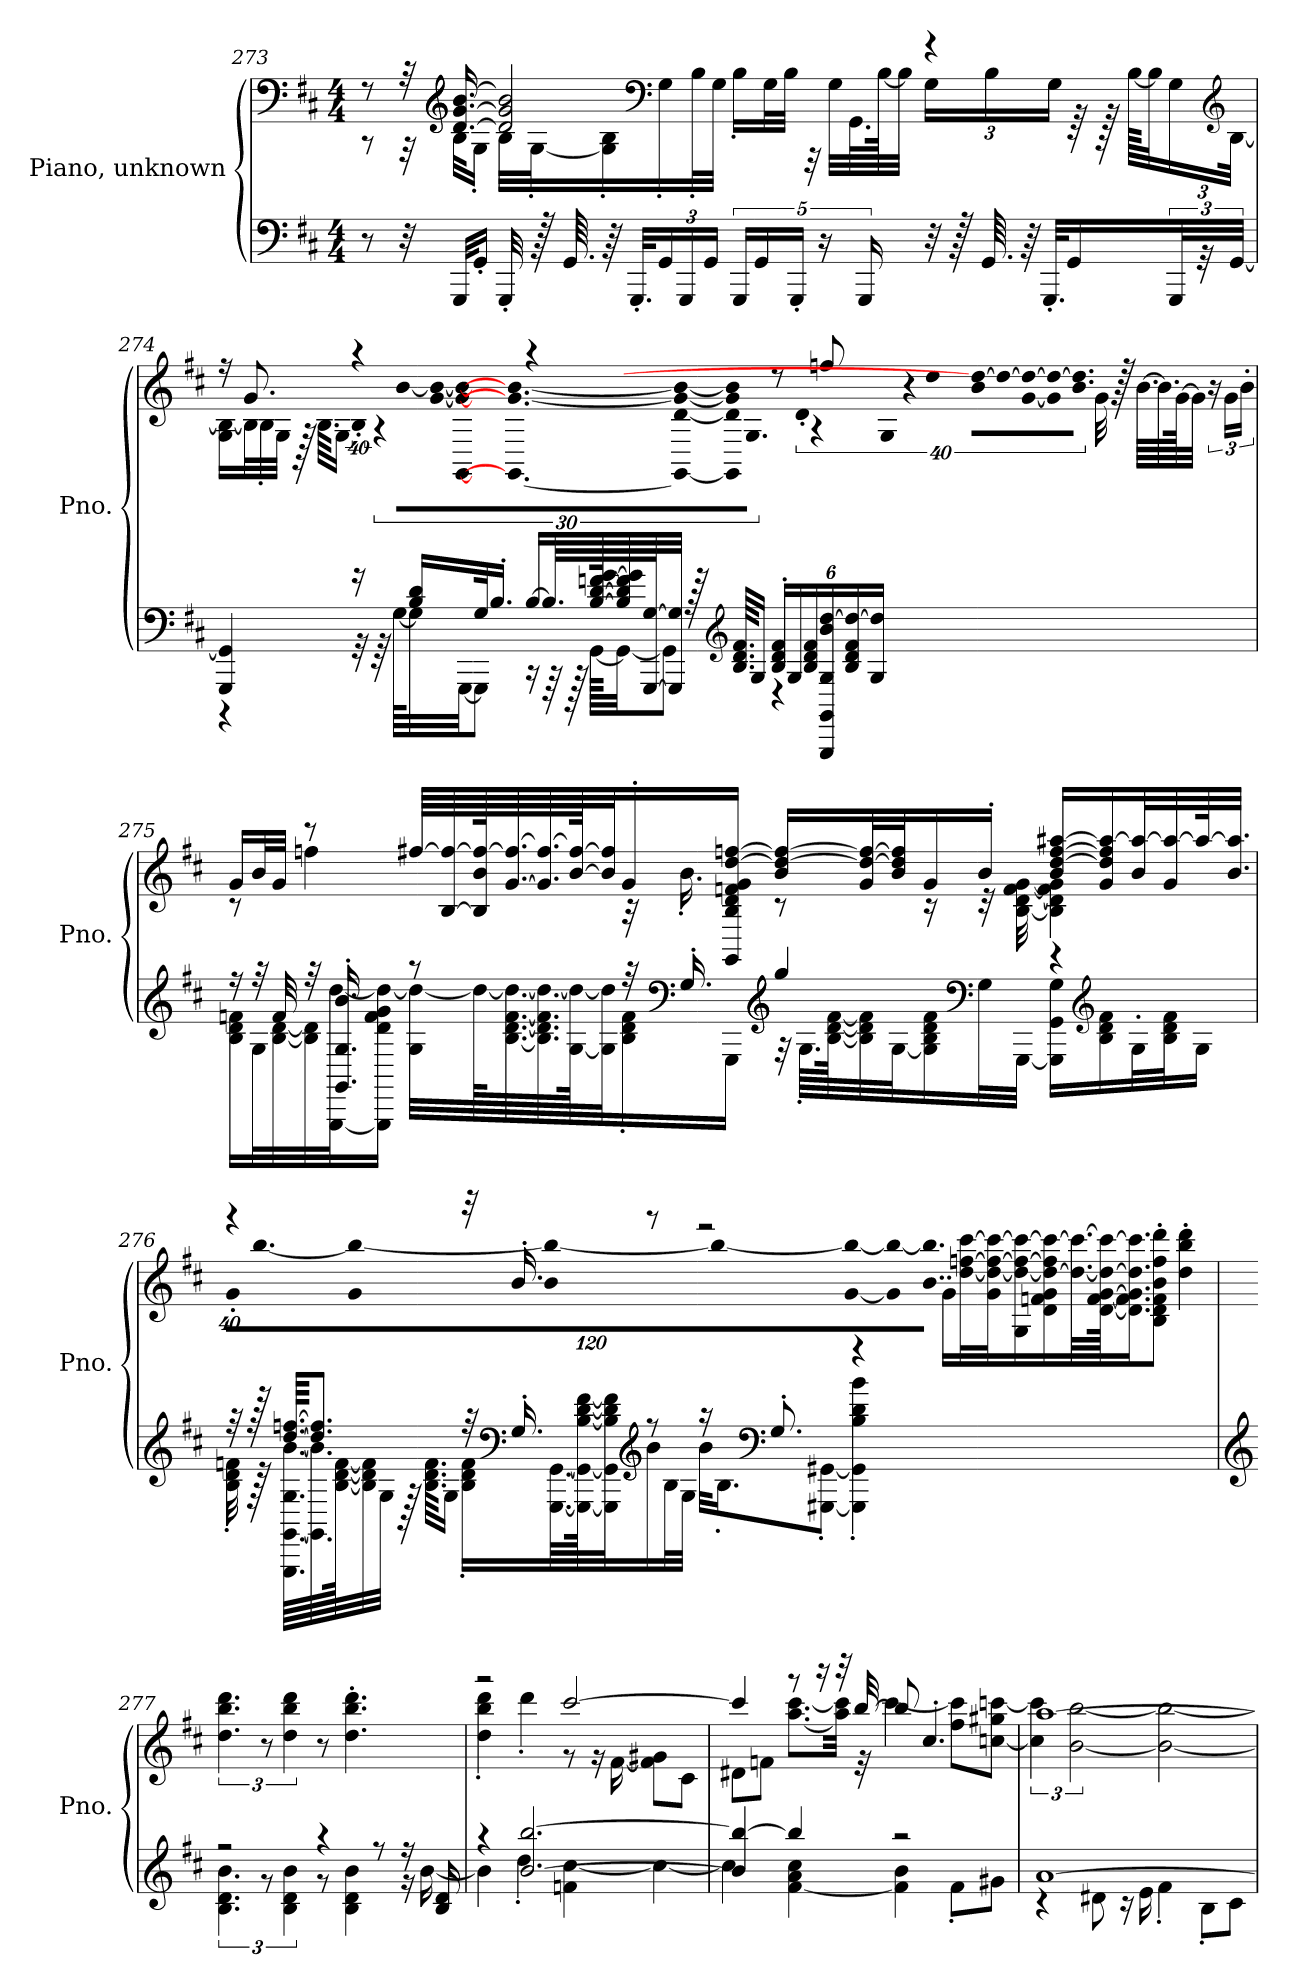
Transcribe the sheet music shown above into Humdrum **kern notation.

**kern	**kern
*part1	*part1
*staff2	*staff1
*I"Piano, unknown	*
*I'Pno.	*
!!LO:LB:g=z
*clefF4	*clefF4
*k[f#c#]	*k[f#c#]
*M4/4	*M4/4
=273	=273
*	*^
8r	8r	8r
32r	32r	32r
*	*clefG2	*
32GGG/KLL	[16.d/ [16.g/ [16.b/	32B\KLL
16GG'/JJ	.	16G'\JJ
32GGG'/	2d/] 2g/] 2b/]	32B\LLL
128r	.	[32G'\J
64.GG/	.	.
64r	.	16G\]' 16B\'
32.GGG'/KLL	.	.
*	*clefF4	*
*Xbrackettup	*	*
24GG/	.	16G'\
24GGG/	.	.
.	.	32B'\L
24GG/JJ	.	.
.	.	32G\JJJ
*brackettup	*	*
20GGG/LL	.	16B'\LL
20GG/	.	.
.	.	32G\L
.	.	32B\JJJ
20GGG'/JJ	.	.
.	.	32r
20r	.	.
.	.	32G\LLL
.	.	64.GG\L
20GGG/	.	.
.	.	[128B\JK
.	.	32B\JJJ]
*	*	*Xbrackettup
32r	4r	24G\LL
128r	.	.
64.GG/	.	.
.	.	24B\
64r	.	.
32.GGG'/KLL	.	.
.	.	24G\JJ
16GG/	.	64r
.	.	128r
.	.	[128B\KKLLL
.	.	32B\J]
48GGG/JJk	.	24G\
48r	.	.
*	*clefG2	*
[48GG/	.	[48B\JJk
!!LO:LB:g=z	!!
=274	=274	=274
*^	*	*
4GGG/ 4GG/]	4r	16r	16G\ 16B\_LL
.	.	8.g/	32B\L]
.	.	.	32B'\
.	.	.	32G\JJJ
.	.	.	128r
.	.	.	64.B\KKLL
.	.	.	16G\JJ
*	*	*	*brackettup
!	!	!	!LO:N:vis=32
16r	32r	4r	640%23B'\
.	64r	.	.
!	!	!	!LO:N:vis=64
.	.	.	960%17r
.	[64G\KLLL	.	.
!	!	!	!LO:N:vis=64
.	.	.	[960%17b\LLLL
16B/ 16d/LL	32G\]	.	.
!	!	!	!LO:N:vis=64
.	.	.	[960%17g\ 960%17b\_
!	!	!	!LO:N:vis=64
.	.	.	[960%17GG\ 960%17g\_ 960%17b\_J
.	[32GGG\JJ	.	.
.	.	.	1920ryy
!	!	!	!LO:N:vis=32.
.	.	.	1920%103GG\_ 1920%103g\_ 1920%103b\_
32G/K	8GGG\J]	.	.
16.B'/JJ	.	.	.
!	!	!	!LO:N:vis=64
.	.	.	960%17GG\_ [960%17d\ 960%17g\_ 960%17b\_L
!	!	!	!LO:N:vis=64
.	.	.	960%17GG\] 960%17d\] 960%17g\] 960%17b\]J
!	!	!	!LO:N:vis=32.
.	.	.	1920%103G\JJJ
!	!	!	!LO:N:vis=32
[16B/LL	16r	4r	640%23d'\
!	!	!	!LO:N:vis=64
.	.	.	960%17r
!	!	!	!LO:N:vis=64
.	.	.	960%17G\
64.B/LL]	64r	.	.
!	!	!	!LO:N:vis=64
.	.	.	960%17r
.	128r	.	.
[128B/ [128d/ [128fn/ [128g/K	[128GG\KKLLL	.	.
!	!	!	!LO:N:vis=64
.	.	.	[960%17dd\
64B/] 64d/] 64f/] 64g/]	32GG\JJ_	.	.
.	.	.	1920ryy
!	!	!	!LO:N:vis=32
.	.	.	640%23b\ 640%23dd\_LLL
[64GGG/ [64G/J	.	.	.
32GGG/] 32G/]JJJ	8GG\J]	.	.
!	!	!	!LO:N:vis=64
.	.	.	960%17dd\L_
128r	.	.	.
!	!	!	!LO:N:vis=64
.	.	.	[960%17g\ 960%17dd\_
*clefG2	*	*	*
64.B/ 64.d/ 64.f/KKLL	.	.	.
!	!	!	!LO:N:vis=64
.	.	.	960%17g\] 960%17dd\_J
16G/JJ	.	.	.
!	!	!	!LO:N:vis=32.
.	.	.	1920%103b\ 1920%103dd\]JJJ
*Xbrackettup	*	*	*
24B/' 24d/' 24f/'LL	4r	8r	32g\
.	.	.	128r
.	.	.	[64.b\LLLL
24G/	.	.	.
.	.	.	64.b\]
24B/ 24d/ 24f/	.	.	.
.	.	.	[128g\JK
.	.	.	32g\JJJ]
24GGG/ 24GG/ 24G/ 24b/ [24dd/	.	8ffn/	24r
24B/ 24d/ 24f/ 24dd/_	.	.	24g\LL
24G/ 24dd/]JJ	.	.	24b'\JJ
!!LO:PB:g=z	!!
=275	=275	=275	=275
16r	16B\ 16d\ 16fn\LL	16g/LL	8r
32r	32G\L	32b/L	.
32f/	[32B\ [32d\	32g/JJJ	.
32r	32B\] 32d\]	8r	4ffn\
16.GG/' 16.G/' 16.b/'	[32GGG\ [32dd\J	.	.
.	16GGG\] 16d\ 16f\ 16g\ 16dd\_JJ	.	.
8r	32G\ 32dd\_LLL	[64ff#X/LLLL	.
.	.	[64B/ 64ff#/_	.
.	128dd\KL_	128B/] 128b/ 128ff#/_K	.
.	[64.B\ [64.d\ [64.f\ 64.dd\_	[64.g/ 64.ff#/_	.
.	64.B\] 64.d\] 64.f\] 64.dd\_	64.g/] 64.ff#/_	.
.	[128G\ 128dd\_JK	[128b/ 128ff#/_JK	.
.	32G\] 32dd\]J	32b/] 32ff#/]J	.
32r	16B\' 16d\' 16f\'	16g'/	32r
*clefF4	*	*	*
16.G'/	.	.	16.b'\
.	16GGG\JJ	16GG/ 16B/ 16d/ 16fn/ 16g/ [16dd/ [16ffn/JJ	.
*clefG2	*	*	*
4gg/	32r	16b/ 16dd/_ 16ff/_LL	8r
.	64.G'\LLLL	.	.
.	[128B\ [128d\ [128f\JK	.	.
.	32B\] 32d\] 32f\]	32g/ 32dd/_ 32ff/_L	.
.	[32G\J	32b/ 32dd/] 32ff/]J	.
.	16G\] 16B\ 16d\ 16f\	16g/	16r
*clefF4	*	*	*
.	32G\L	16b'/JJ	32r
.	[32GGG\JJJ	.	[32B\ [32d\ [32f\ [32g\
4r	16GGG\] 16GG\ 16G\LL	16b/ [16dd/ [16ff/ [16aa#X/LL	4B\] 4d\] 4f\] 4g\]
*clefG2	*	*	*
.	16B\ 16d\ 16f\	16g/ 16dd/] 16ff/] 16aa#/_	.
.	32G'\L	32b/ 32aa#/_L	.
.	32B\ 32d\ 32f\J	32g/ 32aa#/_	.
.	16G\JJ	64aa#/K_	.
.	.	32.b/ 32.aa#/]JJJ	.
!!LO:LB:g=z	!!
=276	=276	=276	=276
*	*	*	*Xbrackettup
!	!	!	!LO:N:vis=32
32r	32B\' 32d\' 32fn\'	4r	640%23g'\LLL
128r	128r	.	.
!	!	!	!LO:N:vis=32.
.	.	.	[1920%103bb\
[64.dd/ [64.ffn/KKKL	64.GGG\ [64.GG\ 64.G\ [64.b\LLLL	.	.
8.dd/] 8.ff/]J	64.GG\] 64.b\]	.	.
.	[128B\ [128d\ [128f\JK	.	.
!	!	!	!LO:N:vis=64
.	.	.	960%17g\ 960%17bb\_K
.	32B\] 32d\] 32f\]	.	.
!	!	!	!LO:N:vis=32
.	.	.	640%23b\ 640%23bb\_
.	32G\JJJ	.	.
!	!	!	!LO:N:vis=64
.	.	.	960%17bb\L_
.	128r	.	.
!	!	!	!LO:N:vis=64
.	.	.	[960%17g\ 960%17bb\_
.	64.B\ 64.d\ 64.f\KKLL	.	.
!	!	!	!LO:N:vis=64
.	.	.	960%17g\] 960%17bb\_J
.	16G\JJ	.	.
!	!	!	!LO:N:vis=32.
.	.	.	1920%103b\ 1920%103bb\]JJJ
32r	16B\' 16d\' 16f\'LL	32r	16g'\LL
*clefF4	*	*	*
16.G'/	.	16.b'/	.
.	[64.GGG\ [64.GG\LL	.	[32dd\ [32ffn\ [32ccc#\L
.	128GGG\_ 128GG\_ [128B\ [128d\ [128f\JK	.	.
.	32GGG\] 32GG\] 32B\] 32d\] 32f\]J	.	32g\ 32dd\_ 32ff\_ 32ccc#\_J
*clefG2	*	*	*
8r	16b\	8r	16G\ 16dd\_ 16ff\_ 16ccc#\_
.	32B\L	.	16d\ 16fn\ 16g\ 16dd\_ 16ff\] 16ccc#\_
.	32G\JJJ	.	.
16r	32b\KLL	2r	64.dd\_ 64.ccc#\_LL
.	.	.	[128d\ [128f\ [128g\ 128dd\_ 128ccc#\_JJK
.	16.B'\J	.	16.d\] 16.f\] 16.g\] 16.dd\] 16.ccc#\]J
*clefF4	*	*	*
8.G'/	.	.	.
.	[8GGG#X\' [8GG#X\'J	.	8B\' 8d\' 8f\' 8b\' 8ff\' 8ddd\'J
4r	4GGG#\]' 4GG#\]' 4B\' 4d\' 4b\'	.	4dd\' 4bb\' 4ddd\'
*	*	*v	*v
!!LO:LB:g=z
=277	=277	=277
*clefG2	*	*
*	*brackettup	*brackettup
2r	6.B\ 6.d\ 6.b\	6.dd\ 6.bb\ 6.ddd\
.	12r	12r
.	6B\ 6d\ 6b\	6dd\ 6bb\ 6ddd\
4r	8r	8r
.	4B\ 4d\ 4b\	4.dd\' 4.bb\' 4.ddd\'
8r	.	.
16r	16r	.
16B/ 16d/	[16b\	.
=278	=278	=278
*	*	*^
4r	4b\]	2r	4dd\' 4bb\' 4ddd\'
[2.b/ [2.bb/	4dd'\	.	4ddd'\
.	4fn\ [4cc#\	[2ccc#/	8r
.	.	.	16r
.	.	.	[16f#\
.	4cc#\_	.	8f#\] 8g#X\L
.	.	.	8c#\J
=279	=279	=279	=279
4b/] 4bb/_	4cc#\]	4ccc#/]	8d#X\L
.	.	.	8fn\J
4bb/]	[4f#\ 4a\ 4cc#\	8r	[8.aa\ [8.ccc#\L
.	.	16r	.
.	.	32r	32aa\] 32ccc#\]Jkk
.	.	[32bb/	32r
2r	4f#\] 4b\	8bb/]	[4ccc#\
.	.	4.cc#'/	.
.	8f#'\L	.	8ff#\ 8ccc#\]L
.	8g#X\J	.	[8ccn\ 8gg#X\ [8cccn\J
!!LO:LB:g=z	!!
=280	=280	=280	=280
[1a	4r	[1aa	6cc\] 6ccc\]
.	.	.	[3b\ [3bb\
.	8d#X\	.	.
.	16r	.	.
.	16e\	.	.
.	4f#'\	.	2b\_ 2bb\_
.	8B'\L	.	.
.	8c#\J	.	.
*v	*v	*	*
*	*v	*v
=	=
*-	*-
